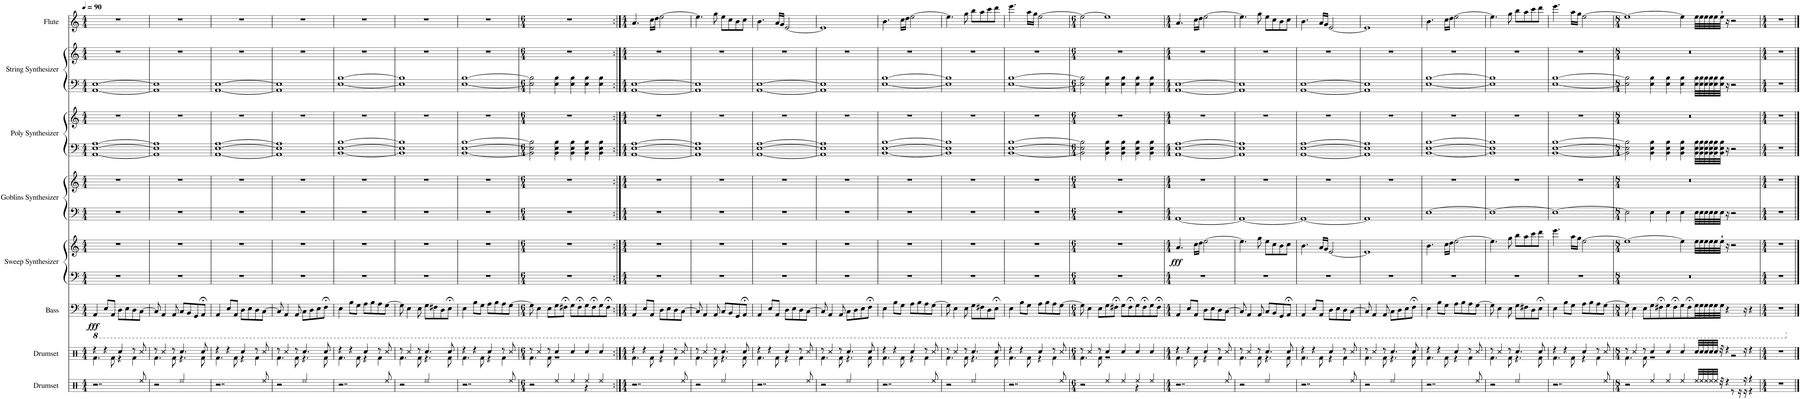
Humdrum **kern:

**kern	**kern	**kern	**dynam	**kern	**kern	**dynam	**kern	**kern	**kern	**kern	**kern	**kern	**kern
*part8	*part7	*part6	*part6	*part5	*part5	*part5	*part4	*part4	*part3	*part3	*part2	*part2	*part1
*staff12	*staff11	*staff10	*staff10	*staff9	*staff8	*staff8/9	*staff7	*staff6	*staff5	*staff4	*staff3	*staff2	*staff1
*I"Drumset	*I"Drumset	*I"Bass	*	*I"Sweep Synthesizer	*	*	*I"Goblins Synthesizer	*	*I"Poly Synthesizer	*	*I"String Synthesizer	*	*I"Flute
*I'Drs.	*I'Drs.	*I'B.	*	*I'Synth.	*	*	*I'Synth.	*	*I'Synth.	*	*I'Synth.	*	*I'Fl.
*clefX	*clefX	*clefF4	*	*clefF4	*clefG2	*	*clefF4	*clefG2	*clefF4	*clefG2	*clefF4	*clefG2	*clefG2
*k[]	*k[]	*k[]	*	*k[]	*k[]	*	*k[]	*k[]	*k[]	*k[]	*k[]	*k[]	*k[]
*M4/4	*M4/4	*M4/4	*	*M4/4	*M4/4	*	*M4/4	*M4/4	*M4/4	*M4/4	*M4/4	*M4/4	*M4/4
*MM90	*MM90	*MM90	*	*MM90	*MM90	*	*MM90	*MM90	*MM90	*MM90	*MM90	*MM90	*MM90
=1	=1	=1	=1	=1	=1	=1	=1	=1	=1	=1	=1	=1	=1
*	*^	*	*	*	*	*	*	*	*	*	*	*	*
*	*	*	*8ba	*	*	*	*	*	*	*	*	*	*	*
!	!	!	!	!LO:DY:b	!	!	!	!	!	!	!	!	!	!
2..r	4r	4.Rf\	4AAA/	fff	1r	1r	.	1r	1r	[1AA [1E [1A	1r	[1AA [1E	1r	1r
.	4r	.	8EE/L	.	.	.	.	.	.	.	.	.	.	.
.	.	8Rf\	8AAA/J	.	.	.	.	.	.	.	.	.	.	.
.	4Rcc/	4r	8DD\L	.	.	.	.	.	.	.	.	.	.	.
.	.	.	8EE\	.	.	.	.	.	.	.	.	.	.	.
.	8r	4Rf\	8DD\	.	.	.	.	.	.	.	.	.	.	.
8Ree/	8Rcc/	.	[8CC\J	.	.	.	.	.	.	.	.	.	.	.
=2	=2	=2	=2	=2	=2	=2	=2	=2	=2	=2	=2	=2	=2	=2
2r	8r	4.Rf\	8CC/]	.	1r	1r	.	1r	1r	1AA] 1E] 1A]	1r	1AA] 1E]	1r	1r
.	4Rcc/	.	4AAA/	.	.	.	.	.	.	.	.	.	.	.
.	8r	8Rf\	8AAA/	.	.	.	.	.	.	.	.	.	.	.
2Ree/	4.Rcc/	4.r	8CC/L	.	.	.	.	.	.	.	.	.	.	.
.	.	.	8BBB/	.	.	.	.	.	.	.	.	.	.	.
.	.	.	8GGG/	.	.	.	.	.	.	.	.	.	.	.
.	8Rcc/	8Rf\	8AAA;</J	.	.	.	.	.	.	.	.	.	.	.
=3	=3	=3	=3	=3	=3	=3	=3	=3	=3	=3	=3	=3	=3	=3
2..r	4r	4.Rf\	4AAA/	.	1r	1r	.	1r	1r	[1AA [1E [1A	1r	[1AA [1E	1r	1r
.	4r	.	8EE/L	.	.	.	.	.	.	.	.	.	.	.
.	.	8Rf\	8AAA/J	.	.	.	.	.	.	.	.	.	.	.
.	4Rcc/	4r	8DD\L	.	.	.	.	.	.	.	.	.	.	.
.	.	.	8EE\	.	.	.	.	.	.	.	.	.	.	.
.	8r	4Rf\	8DD\	.	.	.	.	.	.	.	.	.	.	.
8Ree/	8Rcc/	.	[8CC\J	.	.	.	.	.	.	.	.	.	.	.
=4	=4	=4	=4	=4	=4	=4	=4	=4	=4	=4	=4	=4	=4	=4
2r	8r	4.Rf\	8CC/]	.	1r	1r	.	1r	1r	1AA] 1E] 1A]	1r	1AA] 1E]	1r	1r
.	4Rcc/	.	4AAA/	.	.	.	.	.	.	.	.	.	.	.
.	8r	8Rf\	8AAA/	.	.	.	.	.	.	.	.	.	.	.
2Ree/	4.Rcc/	4.r	8CC\L	.	.	.	.	.	.	.	.	.	.	.
.	.	.	8DD\	.	.	.	.	.	.	.	.	.	.	.
.	.	.	8EE\	.	.	.	.	.	.	.	.	.	.	.
.	8Rcc/	8Rf\	8FF;<\J	.	.	.	.	.	.	.	.	.	.	.
=5	=5	=5	=5	=5	=5	=5	=5	=5	=5	=5	=5	=5	=5	=5
2..r	4r	4.Rf\	4EE\	.	1r	1r	.	1r	1r	[1BB [1E [1B	1r	[1E [1B	1r	1r
.	4r	.	8BB\L	.	.	.	.	.	.	.	.	.	.	.
.	.	8Rf\	8GG\J	.	.	.	.	.	.	.	.	.	.	.
.	4Rcc/	4r	8AA\L	.	.	.	.	.	.	.	.	.	.	.
.	.	.	8BB\	.	.	.	.	.	.	.	.	.	.	.
.	8r	4Rf\	8AA\	.	.	.	.	.	.	.	.	.	.	.
8Ree/	8Rcc/	.	[8GG\J	.	.	.	.	.	.	.	.	.	.	.
=6	=6	=6	=6	=6	=6	=6	=6	=6	=6	=6	=6	=6	=6	=6
2r	8r	4.Rf\	8GG\]	.	1r	1r	.	1r	1r	1BB] 1E] 1B]	1r	1E] 1B]	1r	1r
.	4Rcc/	.	4EE\	.	.	.	.	.	.	.	.	.	.	.
.	8r	8Rf\	8EE\	.	.	.	.	.	.	.	.	.	.	.
2Ree/	4.Rcc/	4.r	8GG\L	.	.	.	.	.	.	.	.	.	.	.
.	.	.	8FF#X\	.	.	.	.	.	.	.	.	.	.	.
.	.	.	8DD\	.	.	.	.	.	.	.	.	.	.	.
.	8Rcc/	8Rf\	8EE;<\J	.	.	.	.	.	.	.	.	.	.	.
=7	=7	=7	=7	=7	=7	=7	=7	=7	=7	=7	=7	=7	=7	=7
2..r	4r	4.Rf\	4EE\	.	1r	1r	.	1r	1r	[1BB [1E [1B	1r	[1E [1B	1r	1r
.	4r	.	8BB\L	.	.	.	.	.	.	.	.	.	.	.
.	.	8Rf\	8GG\J	.	.	.	.	.	.	.	.	.	.	.
.	4Rcc/	4r	8AA\L	.	.	.	.	.	.	.	.	.	.	.
.	.	.	8BB\	.	.	.	.	.	.	.	.	.	.	.
.	8r	4Rf\	8AA\	.	.	.	.	.	.	.	.	.	.	.
8Ree/	8Rcc/	.	[8GG\J	.	.	.	.	.	.	.	.	.	.	.
=8	=8	=8	=8	=8	=8	=8	=8	=8	=8	=8	=8	=8	=8	=8
*M6/4	*M6/4	*	*M6/4	*	*M6/4	*M6/4	*	*M6/4	*M6/4	*M6/4	*M6/4	*M6/4	*M6/4	*M6/4
*^	*	*	*	*	*	*	*	*	*	*	*	*	*	*
2r	1ryy	8r	4.Rf\	8GG\]	.	1.r	1.r	.	1.r	1.r	2BB\] 2E\] 2B\]	1.r	2E\] 2B\]	1.r	1.r
.	.	4Rcc/	.	4EE\	.	.	.	.	.	.	.	.	.	.	.
.	.	8r	8Rf\	8EE\L	.	.	.	.	.	.	.	.	.	.	.
4Ree/	.	4Rcc/	1r	8GG\	.	.	.	.	.	.	4BB\ 4E\ 4B\	.	4E\ 4B\	.	.
.	.	.	.	8FF#X;<\J	.	.	.	.	.	.	.	.	.	.	.
4Ree/	.	4Rcc/	.	8GG\L	.	.	.	.	.	.	4BB\ 4E\ 4B\	.	4E\ 4B\	.	.
.	.	.	.	8FF#;<\	.	.	.	.	.	.	.	.	.	.	.
4Ree/	4r	4Rcc/	.	8GG\	.	.	.	.	.	.	4BB\ 4E\ 4B\	.	4E\ 4B\	.	.
.	.	.	.	8FF#;<\	.	.	.	.	.	.	.	.	.	.	.
4Ree/	4ryy	4Rcc/	.	8GG\	.	.	.	.	.	.	4BB\ 4E\ 4B\	.	4E\ 4B\	.	.
.	.	.	.	8FF#;<\J	.	.	.	.	.	.	.	.	.	.	.
*v	*v	*	*	*	*	*	*	*	*	*	*	*	*	*	*
=9:|!	=9:|!	=9:|!	=9:|!	=9:|!	=9:|!	=9:|!	=9:|!	=9:|!	=9:|!	=9:|!	=9:|!	=9:|!	=9:|!	=9:|!
*M4/4	*M4/4	*	*M4/4	*	*M4/4	*M4/4	*	*M4/4	*M4/4	*M4/4	*M4/4	*M4/4	*M4/4	*M4/4
2..r	4r	4.Rf\	4AAA/	.	1r	1r	.	1r	1r	[1AA [1E [1A	1r	[1AA [1E	1r	4.a/
.	4r	.	8EE/L	.	.	.	.	.	.	.	.	.	.	.
.	.	8Rf\	8AAA/J	.	.	.	.	.	.	.	.	.	.	16cc\LL
.	.	.	.	.	.	.	.	.	.	.	.	.	.	16dd\JJ
.	4Rcc/	4r	8DD\L	.	.	.	.	.	.	.	.	.	.	[2ee\
.	.	.	8EE\	.	.	.	.	.	.	.	.	.	.	.
.	8r	4Rf\	8DD\	.	.	.	.	.	.	.	.	.	.	.
8Ree/	8Rcc/	.	[8CC\J	.	.	.	.	.	.	.	.	.	.	.
=10	=10	=10	=10	=10	=10	=10	=10	=10	=10	=10	=10	=10	=10	=10
2r	8r	4.Rf\	8CC/]	.	1r	1r	.	1r	1r	1AA] 1E] 1A]	1r	1AA] 1E]	1r	4.ee\]
.	4Rcc/	.	4AAA/	.	.	.	.	.	.	.	.	.	.	.
.	8r	8Rf\	8AAA/	.	.	.	.	.	.	.	.	.	.	8gg\
2Ree/	4.Rcc/	4.r	8CC/L	.	.	.	.	.	.	.	.	.	.	8ee\L
.	.	.	8BBB/	.	.	.	.	.	.	.	.	.	.	8cc\
.	.	.	8GGG/	.	.	.	.	.	.	.	.	.	.	8b\
.	8Rcc/	8Rf\	8AAA;</J	.	.	.	.	.	.	.	.	.	.	8cc\J
=11	=11	=11	=11	=11	=11	=11	=11	=11	=11	=11	=11	=11	=11	=11
2..r	4r	4.Rf\	4AAA/	.	1r	1r	.	1r	1r	[1AA [1E [1A	1r	[1AA [1E	1r	4.b\
.	4r	.	8EE/L	.	.	.	.	.	.	.	.	.	.	.
.	.	8Rf\	8AAA/J	.	.	.	.	.	.	.	.	.	.	16a/LL
.	.	.	.	.	.	.	.	.	.	.	.	.	.	16g/JJ
.	4Rcc/	4r	8DD\L	.	.	.	.	.	.	.	.	.	.	[2e/
.	.	.	8EE\	.	.	.	.	.	.	.	.	.	.	.
.	8r	4Rf\	8DD\	.	.	.	.	.	.	.	.	.	.	.
8Ree/	8Rcc/	.	[8CC\J	.	.	.	.	.	.	.	.	.	.	.
=12	=12	=12	=12	=12	=12	=12	=12	=12	=12	=12	=12	=12	=12	=12
2r	8r	4.Rf\	8CC/]	.	1r	1r	.	1r	1r	1AA] 1E] 1A]	1r	1AA] 1E]	1r	1e]
.	4Rcc/	.	4AAA/	.	.	.	.	.	.	.	.	.	.	.
.	8r	8Rf\	8AAA/	.	.	.	.	.	.	.	.	.	.	.
2Ree/	4.Rcc/	4.r	8CC\L	.	.	.	.	.	.	.	.	.	.	.
.	.	.	8DD\	.	.	.	.	.	.	.	.	.	.	.
.	.	.	8EE\	.	.	.	.	.	.	.	.	.	.	.
.	8Rcc/	8Rf\	8FF;<\J	.	.	.	.	.	.	.	.	.	.	.
=13	=13	=13	=13	=13	=13	=13	=13	=13	=13	=13	=13	=13	=13	=13
2..r	4r	4.Rf\	4EE\	.	1r	1r	.	1r	1r	[1BB [1E [1B	1r	[1E [1B	1r	4.b\
.	4r	.	8BB\L	.	.	.	.	.	.	.	.	.	.	.
.	.	8Rf\	8GG\J	.	.	.	.	.	.	.	.	.	.	16cc\LL
.	.	.	.	.	.	.	.	.	.	.	.	.	.	16dd\JJ
.	4Rcc/	4r	8AA\L	.	.	.	.	.	.	.	.	.	.	[2ee\
.	.	.	8BB\	.	.	.	.	.	.	.	.	.	.	.
.	8r	4Rf\	8AA\	.	.	.	.	.	.	.	.	.	.	.
8Ree/	8Rcc/	.	[8GG\J	.	.	.	.	.	.	.	.	.	.	.
=14	=14	=14	=14	=14	=14	=14	=14	=14	=14	=14	=14	=14	=14	=14
2r	8r	4.Rf\	8GG\]	.	1r	1r	.	1r	1r	1BB] 1E] 1B]	1r	1E] 1B]	1r	4.ee\]
.	4Rcc/	.	4EE\	.	.	.	.	.	.	.	.	.	.	.
.	8r	8Rf\	8EE\	.	.	.	.	.	.	.	.	.	.	8gg\
2Ree/	4.Rcc/	4.r	8GG\L	.	.	.	.	.	.	.	.	.	.	8bb\L
.	.	.	8FF#X\	.	.	.	.	.	.	.	.	.	.	8aa\
.	.	.	8DD\	.	.	.	.	.	.	.	.	.	.	8ccc\
.	8Rcc/	8Rf\	8EE;<\J	.	.	.	.	.	.	.	.	.	.	8ddd\J
=15	=15	=15	=15	=15	=15	=15	=15	=15	=15	=15	=15	=15	=15	=15
2..r	4r	4.Rf\	4EE\	.	1r	1r	.	1r	1r	[1BB [1E [1B	1r	[1E [1B	1r	4.eee\
.	4r	.	8BB\L	.	.	.	.	.	.	.	.	.	.	.
.	.	8Rf\	8GG\J	.	.	.	.	.	.	.	.	.	.	16aa\LL
.	.	.	.	.	.	.	.	.	.	.	.	.	.	16gg\JJ
.	4Rcc/	4r	8AA\L	.	.	.	.	.	.	.	.	.	.	[2ee\
.	.	.	8BB\	.	.	.	.	.	.	.	.	.	.	.
.	8r	4Rf\	8AA\	.	.	.	.	.	.	.	.	.	.	.
8Ree/	8Rcc/	.	[8GG\J	.	.	.	.	.	.	.	.	.	.	.
=16	=16	=16	=16	=16	=16	=16	=16	=16	=16	=16	=16	=16	=16	=16
*M6/4	*M6/4	*	*M6/4	*	*M6/4	*M6/4	*	*M6/4	*M6/4	*M6/4	*M6/4	*M6/4	*M6/4	*M6/4
*^	*	*	*	*	*	*	*	*	*	*	*	*	*	*
2r	1ryy	8r	4.Rf\	8GG\]	.	1.r	1.r	.	1.r	1.r	2BB\] 2E\] 2B\]	1.r	2E\] 2B\]	1.r	2ee\_
.	.	4Rcc/	.	4EE\	.	.	.	.	.	.	.	.	.	.	.
.	.	8r	8Rf\	8EE\L	.	.	.	.	.	.	.	.	.	.	.
4Ree/	.	4Rcc/	1r	8GG\	.	.	.	.	.	.	4BB\ 4E\ 4B\	.	4E\ 4B\	.	1ee]
.	.	.	.	8FF#X;<\J	.	.	.	.	.	.	.	.	.	.	.
4Ree/	.	4Rcc/	.	8GG\L	.	.	.	.	.	.	4BB\ 4E\ 4B\	.	4E\ 4B\	.	.
.	.	.	.	8FF#;<\	.	.	.	.	.	.	.	.	.	.	.
4Ree/	4r	4Rcc/	.	8GG\	.	.	.	.	.	.	4BB\ 4E\ 4B\	.	4E\ 4B\	.	.
.	.	.	.	8FF#;<\	.	.	.	.	.	.	.	.	.	.	.
4Ree/	4ryy	4Rcc/	.	8GG\	.	.	.	.	.	.	4BB\ 4E\ 4B\	.	4E\ 4B\	.	.
.	.	.	.	8FF#;<\J	.	.	.	.	.	.	.	.	.	.	.
*v	*v	*	*	*	*	*	*	*	*	*	*	*	*	*	*
=17	=17	=17	=17	=17	=17	=17	=17	=17	=17	=17	=17	=17	=17	=17
*M4/4	*M4/4	*	*M4/4	*	*M4/4	*M4/4	*	*M4/4	*M4/4	*M4/4	*M4/4	*M4/4	*M4/4	*M4/4
!	!	!	!	!	!	!	!LO:DY:b	!	!	!	!	!	!	!
2..r	4r	4.Rf\	4AAA/	.	1r	4.a/	fff	[1AA	1r	[1AA [1E [1A	1r	[1AA [1E	1r	4.a/
.	4r	.	8EE/L	.	.	.	.	.	.	.	.	.	.	.
.	.	8Rf\	8AAA/J	.	.	16cc\LL	.	.	.	.	.	.	.	16cc\LL
.	.	.	.	.	.	16dd\JJ	.	.	.	.	.	.	.	16dd\JJ
.	4Rcc/	4r	8DD\L	.	.	[2ee\	.	.	.	.	.	.	.	[2ee\
.	.	.	8EE\	.	.	.	.	.	.	.	.	.	.	.
.	8r	4Rf\	8DD\	.	.	.	.	.	.	.	.	.	.	.
8Ree/	8Rcc/	.	[8CC\J	.	.	.	.	.	.	.	.	.	.	.
=18	=18	=18	=18	=18	=18	=18	=18	=18	=18	=18	=18	=18	=18	=18
2r	8r	4.Rf\	8CC/]	.	1r	4.ee\]	.	1AA_	1r	1AA] 1E] 1A]	1r	1AA] 1E]	1r	4.ee\]
.	4Rcc/	.	4AAA/	.	.	.	.	.	.	.	.	.	.	.
.	8r	8Rf\	8AAA/	.	.	8gg\	.	.	.	.	.	.	.	8gg\
2Ree/	4.Rcc/	4.r	8CC/L	.	.	8ee\L	.	.	.	.	.	.	.	8ee\L
.	.	.	8BBB/	.	.	8cc\	.	.	.	.	.	.	.	8cc\
.	.	.	8GGG/	.	.	8b\	.	.	.	.	.	.	.	8b\
.	8Rcc/	8Rf\	8AAA;</J	.	.	8cc\J	.	.	.	.	.	.	.	8cc\J
=19	=19	=19	=19	=19	=19	=19	=19	=19	=19	=19	=19	=19	=19	=19
2..r	4r	4.Rf\	4AAA/	.	1r	4.b\	.	1AA_	1r	[1AA [1E [1A	1r	[1AA [1E	1r	4.b\
.	4r	.	8EE/L	.	.	.	.	.	.	.	.	.	.	.
.	.	8Rf\	8AAA/J	.	.	16a/LL	.	.	.	.	.	.	.	16a/LL
.	.	.	.	.	.	16g/JJ	.	.	.	.	.	.	.	16g/JJ
.	4Rcc/	4r	8DD\L	.	.	[2e/	.	.	.	.	.	.	.	[2e/
.	.	.	8EE\	.	.	.	.	.	.	.	.	.	.	.
.	8r	4Rf\	8DD\	.	.	.	.	.	.	.	.	.	.	.
8Ree/	8Rcc/	.	[8CC\J	.	.	.	.	.	.	.	.	.	.	.
=20	=20	=20	=20	=20	=20	=20	=20	=20	=20	=20	=20	=20	=20	=20
2r	8r	4.Rf\	8CC/]	.	1r	1e]	.	1AA]	1r	1AA] 1E] 1A]	1r	1AA] 1E]	1r	1e]
.	4Rcc/	.	4AAA/	.	.	.	.	.	.	.	.	.	.	.
.	8r	8Rf\	8AAA/	.	.	.	.	.	.	.	.	.	.	.
2Ree/	4.Rcc/	4.r	8CC\L	.	.	.	.	.	.	.	.	.	.	.
.	.	.	8DD\	.	.	.	.	.	.	.	.	.	.	.
.	.	.	8EE\	.	.	.	.	.	.	.	.	.	.	.
.	8Rcc/	8Rf\	8FF;<\J	.	.	.	.	.	.	.	.	.	.	.
=21	=21	=21	=21	=21	=21	=21	=21	=21	=21	=21	=21	=21	=21	=21
2..r	4r	4.Rf\	4EE\	.	1r	4.b\	.	[1E	1r	[1BB [1E [1B	1r	[1E [1B	1r	4.b\
.	4r	.	8BB\L	.	.	.	.	.	.	.	.	.	.	.
.	.	8Rf\	8GG\J	.	.	16cc\LL	.	.	.	.	.	.	.	16cc\LL
.	.	.	.	.	.	16dd\JJ	.	.	.	.	.	.	.	16dd\JJ
.	4Rcc/	4r	8AA\L	.	.	[2ee\	.	.	.	.	.	.	.	[2ee\
.	.	.	8BB\	.	.	.	.	.	.	.	.	.	.	.
.	8r	4Rf\	8AA\	.	.	.	.	.	.	.	.	.	.	.
8Ree/	8Rcc/	.	[8GG\J	.	.	.	.	.	.	.	.	.	.	.
=22	=22	=22	=22	=22	=22	=22	=22	=22	=22	=22	=22	=22	=22	=22
2r	8r	4.Rf\	8GG\]	.	1r	4.ee\]	.	1E_	1r	1BB] 1E] 1B]	1r	1E] 1B]	1r	4.ee\]
.	4Rcc/	.	4EE\	.	.	.	.	.	.	.	.	.	.	.
.	8r	8Rf\	8EE\	.	.	8gg\	.	.	.	.	.	.	.	8gg\
2Ree/	4.Rcc/	4.r	8GG\L	.	.	8bb\L	.	.	.	.	.	.	.	8bb\L
.	.	.	8FF#X\	.	.	8aa\	.	.	.	.	.	.	.	8aa\
.	.	.	8DD\	.	.	8ccc\	.	.	.	.	.	.	.	8ccc\
.	8Rcc/	8Rf\	8EE;<\J	.	.	8ddd\J	.	.	.	.	.	.	.	8ddd\J
=23	=23	=23	=23	=23	=23	=23	=23	=23	=23	=23	=23	=23	=23	=23
2..r	4r	4.Rf\	4EE\	.	1r	4.eee\	.	1E_	1r	[1BB [1E [1B	1r	[1E [1B	1r	4.eee\
.	4r	.	8BB\L	.	.	.	.	.	.	.	.	.	.	.
.	.	8Rf\	8GG\J	.	.	16aa\LL	.	.	.	.	.	.	.	16aa\LL
.	.	.	.	.	.	16gg\JJ	.	.	.	.	.	.	.	16gg\JJ
.	4Rcc/	4r	8AA\L	.	.	[2ee\	.	.	.	.	.	.	.	[2ee\
.	.	.	8BB\	.	.	.	.	.	.	.	.	.	.	.
.	8r	4Rf\	8AA\	.	.	.	.	.	.	.	.	.	.	.
8Ree/	8Rcc/	.	[8GG\J	.	.	.	.	.	.	.	.	.	.	.
=24	=24	=24	=24	=24	=24	=24	=24	=24	=24	=24	=24	=24	=24	=24
*M8/4	*M8/4	*	*M8/4	*	*M8/4	*M8/4	*	*M8/4	*M8/4	*M8/4	*M8/4	*M8/4	*M8/4	*M8/4
*^	*	*	*	*	*	*	*	*	*	*	*	*	*	*
2r	1.ryy	8r	4.Rf\	8GG\]	.	0r	1ee_	.	2E\]	0r	2BB\] 2E\] 2B\]	0r	2E\] 2B\]	0r	1ee_
.	.	4Rcc/	.	4EE\	.	.	.	.	.	.	.	.	.	.	.
.	.	8r	8Rf\	8EE\L	.	.	.	.	.	.	.	.	.	.	.
4Ree/	.	4Rcc/	1r	8GG\	.	.	.	.	4E\	.	4BB\ 4E\ 4B\	.	4E\ 4B\	.	.
.	.	.	.	8FF#X;<\	.	.	.	.	.	.	.	.	.	.	.
4Ree/	.	4Rcc/	.	8GG\	.	.	.	.	4E\	.	4BB\ 4E\ 4B\	.	4E\ 4B\	.	.
.	.	.	.	8FF#;<\	.	.	.	.	.	.	.	.	.	.	.
4Ree/	.	4Rcc/	.	8GG\	.	.	4ee\]	.	4E\	.	4BB\ 4E\ 4B\	.	4E\ 4B\	.	4ee\]
.	.	.	.	8FF#;<\	.	.	.	.	.	.	.	.	.	.	.
32Ree/LLL	.	32Rcc/LLL	.	32GG\LL	.	.	32ee\LLL	.	32E\LLL	.	32BB\ 32E\ 32B\LLL	.	32E\ 32B\LLL	.	32ee\LLL
32Ree/	.	32Rcc/	.	32GG\	.	.	32ee\	.	32E\	.	32BB\ 32E\ 32B\	.	32E\ 32B\	.	32ee\
32Ree/	.	32Rcc/	.	32GG\	.	.	32ee\	.	32E\	.	32BB\ 32E\ 32B\	.	32E\ 32B\	.	32ee\
32Ree/	.	32Rcc/	.	32GG\	.	.	32ee\	.	32E\	.	32BB\ 32E\ 32B\	.	32E\ 32B\	.	32ee\
32Ree/JJJ	.	32Rcc/JJJ	.	32GG\	.	.	32ee\	.	32E\	.	32BB\ 32E\ 32B\	.	32E\ 32B\	.	32ee\
32r	.	32r	.	32GG\JJJ	.	.	32ee`\JJJ	.	32E\JJJ	.	32BB\ 32E\ 32B\JJJ	.	32E\ 32B\JJJ	.	32ee`\JJJ
4r	.	4r	.	4r	.	.	16r	.	16r	.	16r	.	16r	.	16r
.	8r	.	2r	.	.	.	2r	.	2r	.	2r	.	2r	.	2r
.	16r	.	.	.	.	.	.	.	.	.	.	.	.	.	.
16r	16r	16r	.	16r	.	.	.	.	.	.	.	.	.	.	.
4r	4r	4r	.	4r	.	.	.	.	.	.	.	.	.	.	.
*v	*v	*	*	*	*	*	*	*	*	*	*	*	*	*	*
*	*v	*v	*	*	*	*	*	*	*	*	*	*	*	*
=25	=25	=25	=25	=25	=25	=25	=25	=25	=25	=25	=25	=25	=25
*M4/4	*M4/4	*M4/4	*	*M4/4	*M4/4	*	*M4/4	*M4/4	*M4/4	*M4/4	*M4/4	*M4/4	*M4/4
1r	1r	1r	.	1r	1r	.	1r	1r	1r	1r	1r	1r	1r
*	*	*X8ba	*	*	*	*	*	*	*	*	*	*	*
==	==	==	==	==	==	==	==	==	==	==	==	==	==
*-	*-	*-	*-	*-	*-	*-	*-	*-	*-	*-	*-	*-	*-
